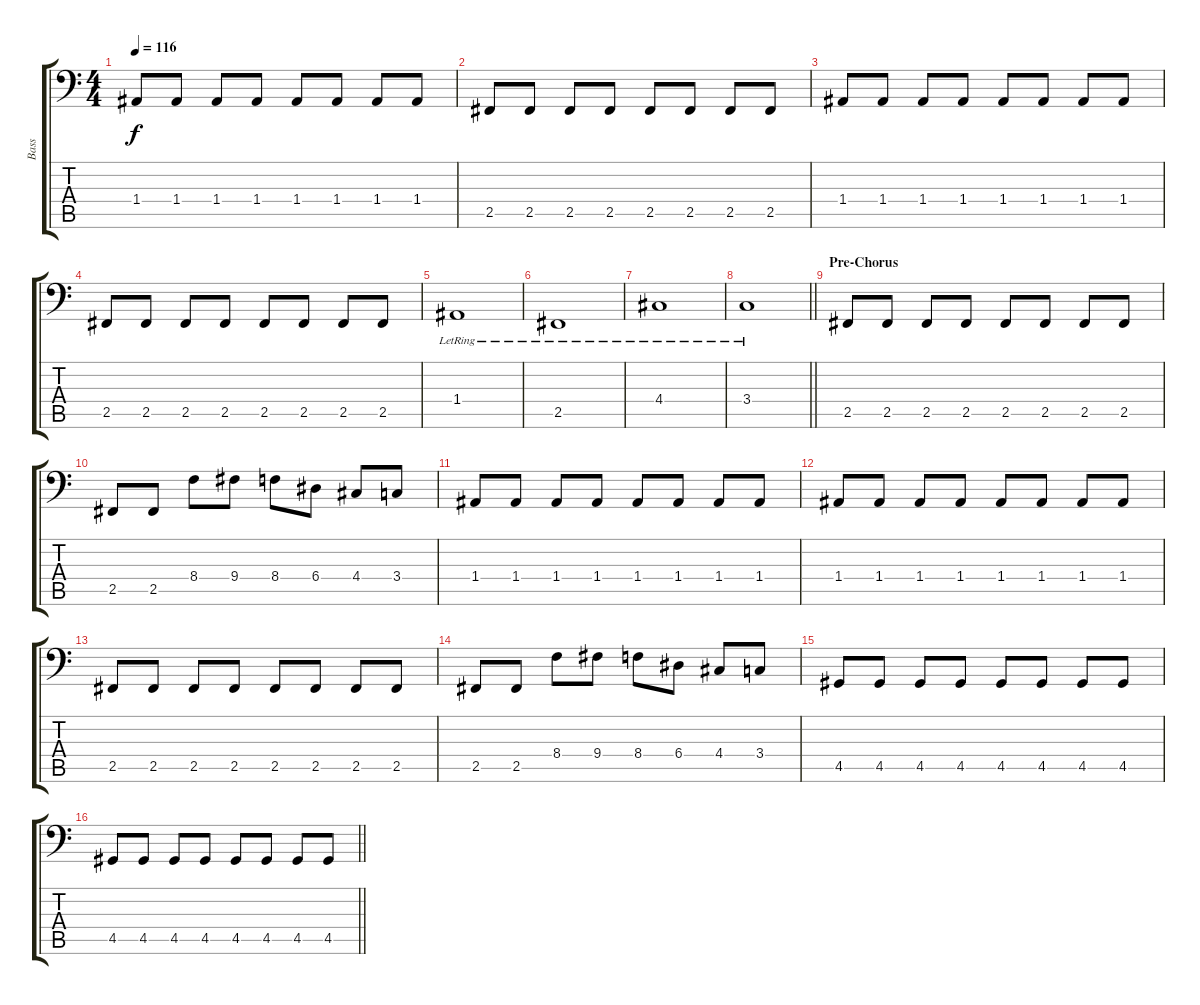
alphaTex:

\track ("Bass" "Bass") {instrument electricbassfinger}
\staff {score tabs}
\tuning (C3 G2 D2 A1 E1 B0) {hide}
\ts (4 4)
\tempo 116
\clef f4
\ks c
1.4.8{dy f} 1.4.8 1.4.8 1.4.8 1.4.8 1.4.8 1.4.8 1.4.8 |
2.5.8 2.5.8 2.5.8 2.5.8 2.5.8 2.5.8 2.5.8 2.5.8 |
1.4.8 1.4.8 1.4.8 1.4.8 1.4.8 1.4.8 1.4.8 1.4.8 |
2.5.8 2.5.8 2.5.8 2.5.8 2.5.8 2.5.8 2.5.8 2.5.8 |
1.4{lr}.1 |
2.5{lr}.1 |
4.4{lr}.1 |
\barLineRight lightlight
3.4{lr}.1 |
\section ("" "Pre-Chorus")
2.5.8 2.5.8 2.5.8 2.5.8 2.5.8 2.5.8 2.5.8 2.5.8 |
2.5.8 2.5.8 8.4.8 9.4.8 8.4.8 6.4.8 4.4.8 3.4.8 |
1.4.8 1.4.8 1.4.8 1.4.8 1.4.8 1.4.8 1.4.8 1.4.8 |
1.4.8 1.4.8 1.4.8 1.4.8 1.4.8 1.4.8 1.4.8 1.4.8 |
2.5.8 2.5.8 2.5.8 2.5.8 2.5.8 2.5.8 2.5.8 2.5.8 |
2.5.8 2.5.8 8.4.8 9.4.8 8.4.8 6.4.8 4.4.8 3.4.8 |
4.5.8 4.5.8 4.5.8 4.5.8 4.5.8 4.5.8 4.5.8 4.5.8 |
\barLineRight lightlight
4.5.8 4.5.8 4.5.8 4.5.8 4.5.8 4.5.8 4.5.8 4.5.8
